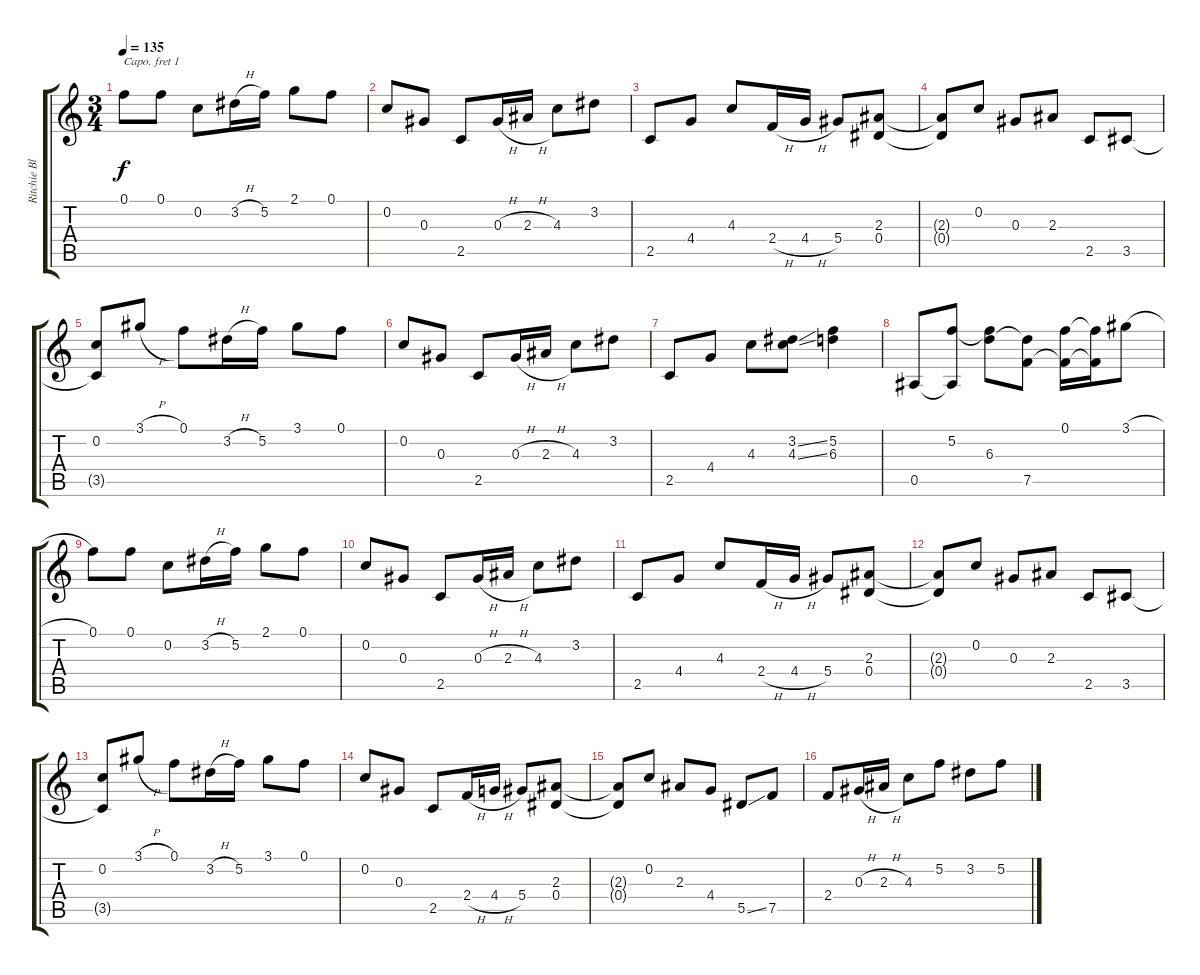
\track ("Ritchie Blackmore" "Ritchie Bl") {instrument acousticguitarsteel}
\staff {score tabs}
\capo 1
\tuning (E4 B3 G3 D3 A2 E2) {hide}
\ts (3 4)
\tempo 135
\clef g2
\ks c
0.1.8{dy f} 0.1.8 0.2.8 3.2{h}.16 5.2.16 2.1.8 0.1.8 |
0.2.8 0.3.8 2.5.8 0.3{h}.16 2.3{h}.16 4.3.8 3.2.8 |
2.5.8 4.4.8 4.3.8 2.4{h}.16 4.4{h}.16 5.4.8 (2.3 0.4).8 |
(2.3{t} 0.4{t}).8 0.2.8 0.3.8 2.3.8 2.5.8 3.5.8 |
(0.2 3.5{t}).8 3.1{h}.8 0.1.8 3.2{h}.16 5.2.16 3.1.8 0.1.8 |
0.2.8 0.3.8 2.5.8 0.3{h}.16 2.3{h}.16 4.3.8 3.2.8 |
2.5.8 4.4.8 4.3.8 (3.2{ss} 4.3{ss}).8 (5.2 6.3).4 |
0.5.8 (5.2 0.5{t}).8 (5.2{t} 6.3).8 (6.3{t} 7.5).8 (0.1 7.5{t}).16 (0.1{t} 7.5{t}).16 3.1{h}.8 |
0.1.8 0.1.8 0.2.8 3.2{h}.16 5.2.16 2.1.8 0.1.8 |
0.2.8 0.3.8 2.5.8 0.3{h}.16 2.3{h}.16 4.3.8 3.2.8 |
2.5.8 4.4.8 4.3.8 2.4{h}.16 4.4{h}.16 5.4.8 (2.3 0.4).8 |
(2.3{t} 0.4{t}).8 0.2.8 0.3.8 2.3.8 2.5.8 3.5.8 |
(0.2 3.5{t}).8 3.1{h}.8 0.1.8 3.2{h}.16 5.2.16 3.1.8 0.1.8 |
0.2.8 0.3.8 2.5.8 2.4{h}.16 4.4{h}.16 5.4.8 (2.3 0.4).8 |
(2.3{t} 0.4{t}).8 0.2.8 2.3.8 4.4.8 5.5{ss}.8 7.5.8 |
2.4.8 0.3{h}.16 2.3{h}.16 4.3.8 5.2.8 3.2.8 5.2.8
